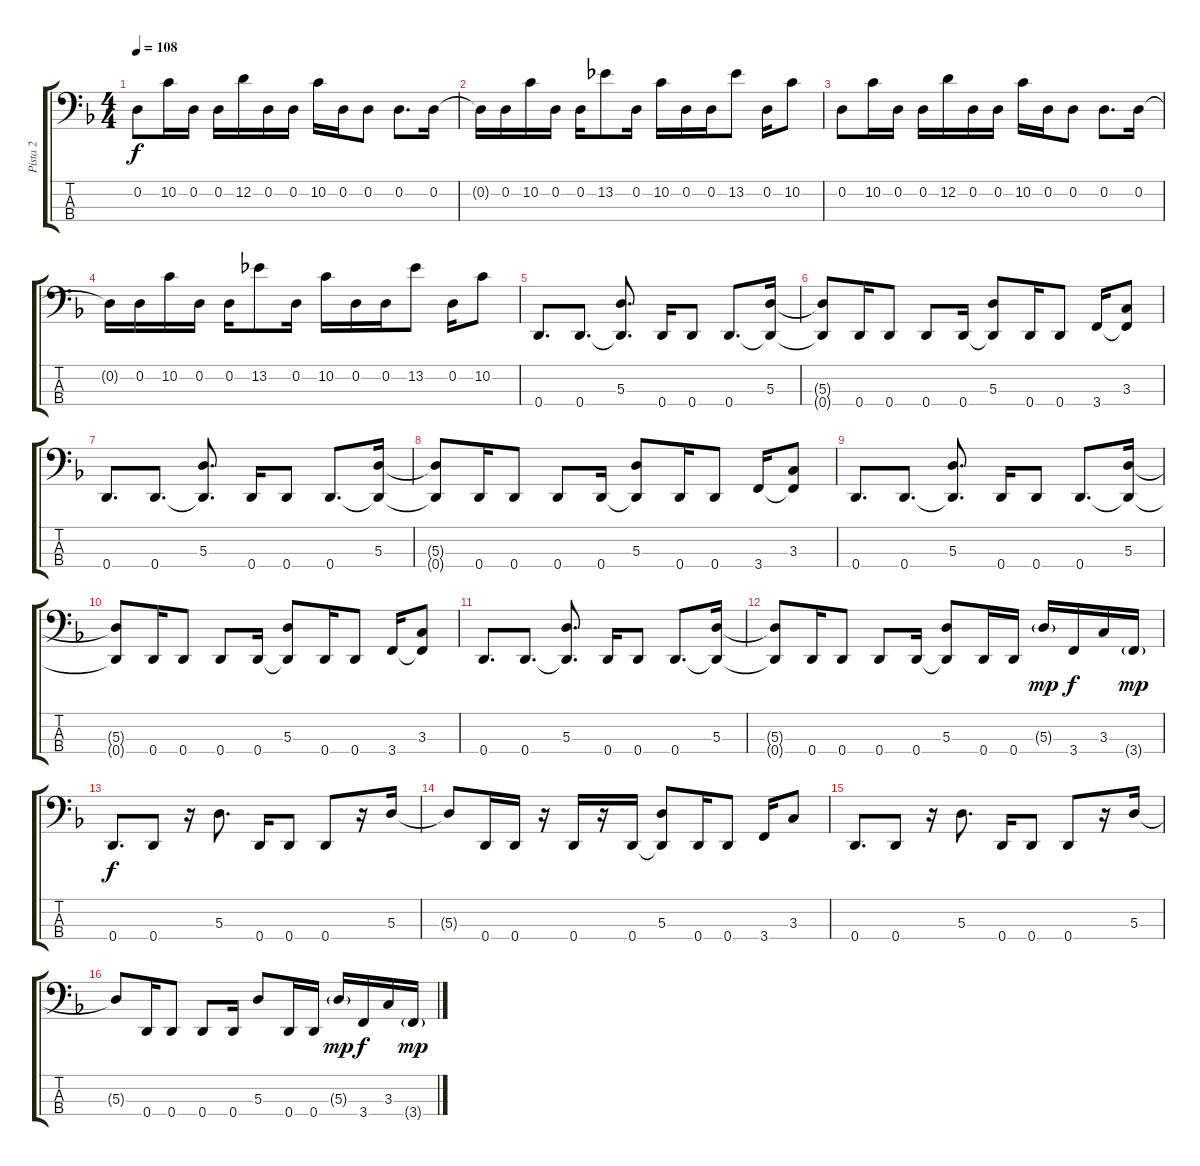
\track ("Pista 2" "Pista 2") {instrument electricbassfinger}
\staff {score tabs}
\tuning (G2 D2 A1 D1) {hide}
\ts (4 4)
\tempo 108
\clef f4
\ks f
0.2.8{dy f} 10.2.16 0.2.16 0.2.16 12.2.16 0.2.16 0.2.16 10.2.16 0.2.16 0.2.8 0.2.8{d} 0.2.16 |
0.2{t}.16 0.2.16 10.2.16 0.2.16 0.2.16 13.2.8 0.2.16 10.2.16 0.2.16 0.2.16 13.2.8 0.2.16 10.2.8 |
0.2.8 10.2.16 0.2.16 0.2.16 12.2.16 0.2.16 0.2.16 10.2.16 0.2.16 0.2.8 0.2.8{d} 0.2.16 |
0.2{t}.16 0.2.16 10.2.16 0.2.16 0.2.16 13.2.8 0.2.16 10.2.16 0.2.16 0.2.16 13.2.8 0.2.16 10.2.8 |
0.4.8{d} 0.4.8{d} (5.3 0.4{t}).8{d} 0.4.16 0.4.8 0.4.8{d} (5.3 0.4{t}).16 |
(5.3{t} 0.4{t}).8 0.4.16 0.4.8 0.4.8 0.4.16 (5.3 0.4{t}).8 0.4.16 0.4.8 3.4.16 (3.3 3.4{t}).8 |
0.4.8{d} 0.4.8{d} (5.3 0.4{t}).8{d} 0.4.16 0.4.8 0.4.8{d} (5.3 0.4{t}).16 |
(5.3{t} 0.4{t}).8 0.4.16 0.4.8 0.4.8 0.4.16 (5.3 0.4{t}).8 0.4.16 0.4.8 3.4.16 (3.3 3.4{t}).8 |
0.4.8{d} 0.4.8{d} (5.3 0.4{t}).8{d} 0.4.16 0.4.8 0.4.8{d} (5.3 0.4{t}).16 |
(5.3{t} 0.4{t}).8 0.4.16 0.4.8 0.4.8 0.4.16 (5.3 0.4{t}).8 0.4.16 0.4.8 3.4.16 (3.3 3.4{t}).8 |
0.4.8{d} 0.4.8{d} (5.3 0.4{t}).8{d} 0.4.16 0.4.8 0.4.8{d} (5.3 0.4{t}).16 |
(5.3{t} 0.4{t}).8 0.4.16 0.4.8 0.4.8 0.4.16 (5.3 0.4{t}).8 0.4.16 0.4.16 5.3{g}.16{dy mp} 3.4.16{dy f} 3.3.16 3.4{g}.16{dy mp} |
0.4.8{d dy f} 0.4.8 r.16 5.3.8{d} 0.4.16 0.4.8 0.4.8 r.16 5.3.16 |
5.3{t}.8 0.4.16 0.4.16 r.16 0.4.16 r.16 0.4.16 (5.3 0.4{t}).8 0.4.16 0.4.8 3.4.16 3.3.8 |
0.4.8{d} 0.4.8 r.16 5.3.8{d} 0.4.16 0.4.8 0.4.8 r.16 5.3.16 |
5.3{t}.8 0.4.16 0.4.8 0.4.8 0.4.16 5.3.8 0.4.16 0.4.16 5.3{g}.16{dy mp} 3.4.16{dy f} 3.3.16 3.4{g}.16{dy mp}
